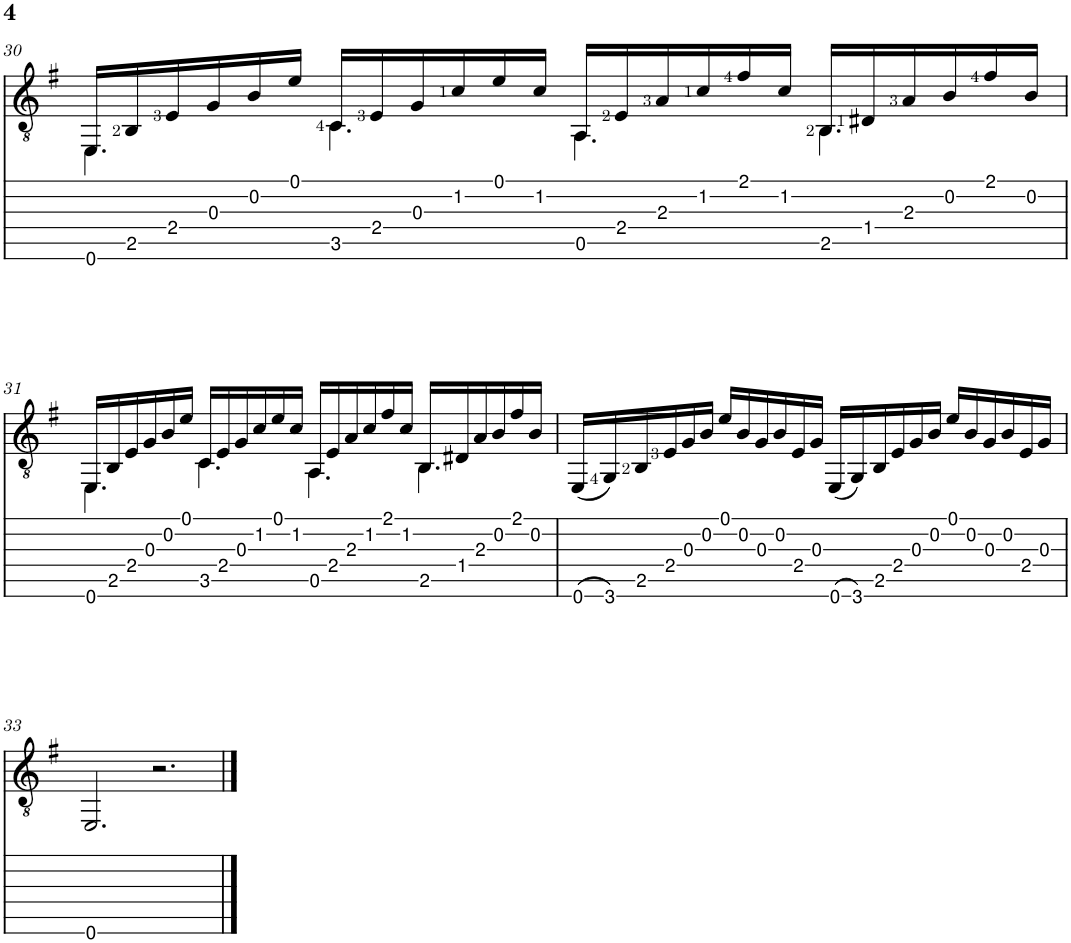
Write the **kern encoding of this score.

**kern	**kern
*part1	*part1
*staff2	*staff1
*I"Classical Guitar	*
!!LO:PB:g=z
*	*clefGv2
*k[f#]	*k[f#]
*e:	*e:
*M12/8	*M12/8
=30	=30
*^	*^
16EELL	4.EE	16EE/LL	4.EE\
16BB	.	16BB/	.
16E	.	16E/	.
16G	.	16G/	.
16B	.	16B/	.
16eJJ	.	16e/JJ	.
16CLL	4.C	16C/LL	4.C\
16E	.	16E/	.
16G	.	16G/	.
16c	.	16c/	.
16e	.	16e/	.
16cJJ	.	16c/JJ	.
16AALL	4.AA	16AA/LL	4.AA\
16E	.	16E/	.
16A	.	16A/	.
16c	.	16c/	.
16f#	.	16f#/	.
16cJJ	.	16c/JJ	.
16BBLL	4.BB	16BB/LL	4.BB\
16D#X	.	16D#X/	.
16A	.	16A/	.
16B	.	16B/	.
16f#	.	16f#/	.
16BJJ	.	16B/JJ	.
!!LO:LB:g=z	!!
=31	=31	=31	=31
16EELL	4.EE	16EE/LL	4.EE\
16BB	.	16BB/	.
16E	.	16E/	.
16G	.	16G/	.
16B	.	16B/	.
16eJJ	.	16e/JJ	.
16CLL	4.C	16C/LL	4.C\
16E	.	16E/	.
16G	.	16G/	.
16c	.	16c/	.
16e	.	16e/	.
16cJJ	.	16c/JJ	.
16AALL	4.AA	16AA/LL	4.AA\
16E	.	16E/	.
16A	.	16A/	.
16c	.	16c/	.
16f#	.	16f#/	.
16cJJ	.	16c/JJ	.
16BBLL	4.BB	16BB/LL	4.BB\
16D#X	.	16D#X/	.
16A	.	16A/	.
16B	.	16B/	.
16f#	.	16f#/	.
16BJJ	.	16B/JJ	.
*v	*v	*	*
*	*v	*v
=32	=32
16EELL	(16EE/LL
16GG	16GG/)
16BB	16BB/
16E	16E/
16G	16G/
16BJJ	16B/JJ
16eLL	16e/LL
16B	16B/
16G	16G/
16B	16B/
16E	16E/
16GJJ	16G/JJ
16EELL	(16EE/LL
16GG	16GG/)
16BB	16BB/
16E	16E/
16G	16G/
16BJJ	16B/JJ
16eLL	16e/LL
16B	16B/
16G	16G/
16B	16B/
16E	16E/
16GJJ	16G/JJ
!!LO:LB:g=z
=33	=33
2.EE	2.EE/
2.r	2.r
==	==
*-	*-
